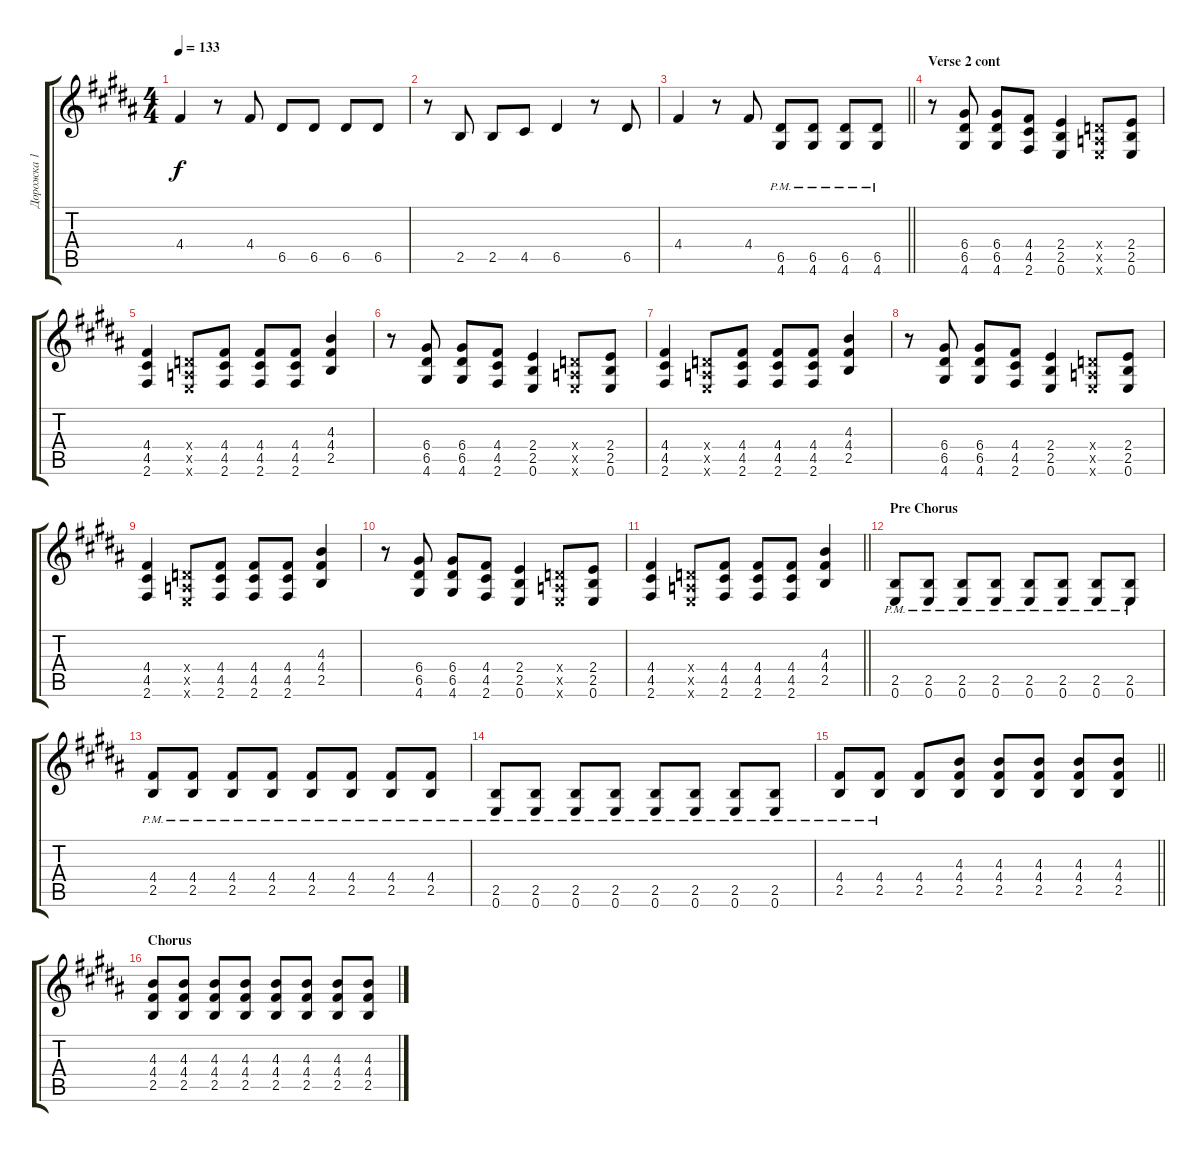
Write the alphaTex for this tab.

\track ("Дорожка 1" "Дорожка 1") {instrument distortionguitar}
\staff {score tabs}
\tuning (E4 B3 G3 D3 A2 E2) {hide}
\ts (4 4)
\tempo 133
\clef g2
\ks b
4.4.4{dy f} r.8 4.4.8 6.5.8 6.5.8 6.5.8 6.5.8 |
r.8 2.5.8 2.5.8 4.5.8 6.5.4 r.8 6.5.8 |
\barLineRight lightlight
4.4.4 r.8 4.4.8 (6.5{pm} 4.6{pm}).8 (6.5{pm} 4.6{pm}).8 (6.5{pm} 4.6{pm}).8 (6.5{pm} 4.6{pm}).8 |
\section ("" "Verse 2 cont")
r.8 (6.4 6.5 4.6).8 (6.4 6.5 4.6).8 (4.4 4.5 2.6).8 (2.4 2.5 0.6).4 (0.4{x} 0.5{x} 0.6{x}).8 (2.4 2.5 0.6).8 |
(4.4 4.5 2.6).4 (0.4{x} 0.5{x} 0.6{x}).8 (4.4 4.5 2.6).8 (4.4 4.5 2.6).8 (4.4 4.5 2.6).8 (4.3 4.4 2.5).4 |
r.8 (6.4 6.5 4.6).8 (6.4 6.5 4.6).8 (4.4 4.5 2.6).8 (2.4 2.5 0.6).4 (0.4{x} 0.5{x} 0.6{x}).8 (2.4 2.5 0.6).8 |
(4.4 4.5 2.6).4 (0.4{x} 0.5{x} 0.6{x}).8 (4.4 4.5 2.6).8 (4.4 4.5 2.6).8 (4.4 4.5 2.6).8 (4.3 4.4 2.5).4 |
r.8 (6.4 6.5 4.6).8 (6.4 6.5 4.6).8 (4.4 4.5 2.6).8 (2.4 2.5 0.6).4 (0.4{x} 0.5{x} 0.6{x}).8 (2.4 2.5 0.6).8 |
(4.4 4.5 2.6).4 (0.4{x} 0.5{x} 0.6{x}).8 (4.4 4.5 2.6).8 (4.4 4.5 2.6).8 (4.4 4.5 2.6).8 (4.3 4.4 2.5).4 |
r.8 (6.4 6.5 4.6).8 (6.4 6.5 4.6).8 (4.4 4.5 2.6).8 (2.4 2.5 0.6).4 (0.4{x} 0.5{x} 0.6{x}).8 (2.4 2.5 0.6).8 |
\barLineRight lightlight
(4.4 4.5 2.6).4 (0.4{x} 0.5{x} 0.6{x}).8 (4.4 4.5 2.6).8 (4.4 4.5 2.6).8 (4.4 4.5 2.6).8 (4.3 4.4 2.5).4 |
\section ("" "Pre Chorus")
(2.5{pm} 0.6{pm}).8 (2.5{pm} 0.6{pm}).8 (2.5{pm} 0.6{pm}).8 (2.5{pm} 0.6{pm}).8 (2.5{pm} 0.6{pm}).8 (2.5{pm} 0.6{pm}).8 (2.5{pm} 0.6{pm}).8 (2.5{pm} 0.6{pm}).8 |
(4.4{pm} 2.5{pm}).8 (4.4{pm} 2.5{pm}).8 (4.4{pm} 2.5{pm}).8 (4.4{pm} 2.5{pm}).8 (4.4{pm} 2.5{pm}).8 (4.4{pm} 2.5{pm}).8 (4.4{pm} 2.5{pm}).8 (4.4{pm} 2.5{pm}).8 |
(2.5{pm} 0.6{pm}).8 (2.5{pm} 0.6{pm}).8 (2.5{pm} 0.6{pm}).8 (2.5{pm} 0.6{pm}).8 (2.5{pm} 0.6{pm}).8 (2.5{pm} 0.6{pm}).8 (2.5{pm} 0.6{pm}).8 (2.5{pm} 0.6{pm}).8 |
\barLineRight lightlight
(4.4{pm} 2.5{pm}).8 (4.4{pm} 2.5{pm}).8 (4.4 2.5).8 (4.3 4.4 2.5).8 (4.3 4.4 2.5).8 (4.3 4.4 2.5).8 (4.3 4.4 2.5).8 (4.3 4.4 2.5).8 |
\section ("" "Chorus")
(4.3 4.4 2.5).8 (4.3 4.4 2.5).8 (4.3 4.4 2.5).8 (4.3 4.4 2.5).8 (4.3 4.4 2.5).8 (4.3 4.4 2.5).8 (4.3 4.4 2.5).8 (4.3 4.4 2.5).8
